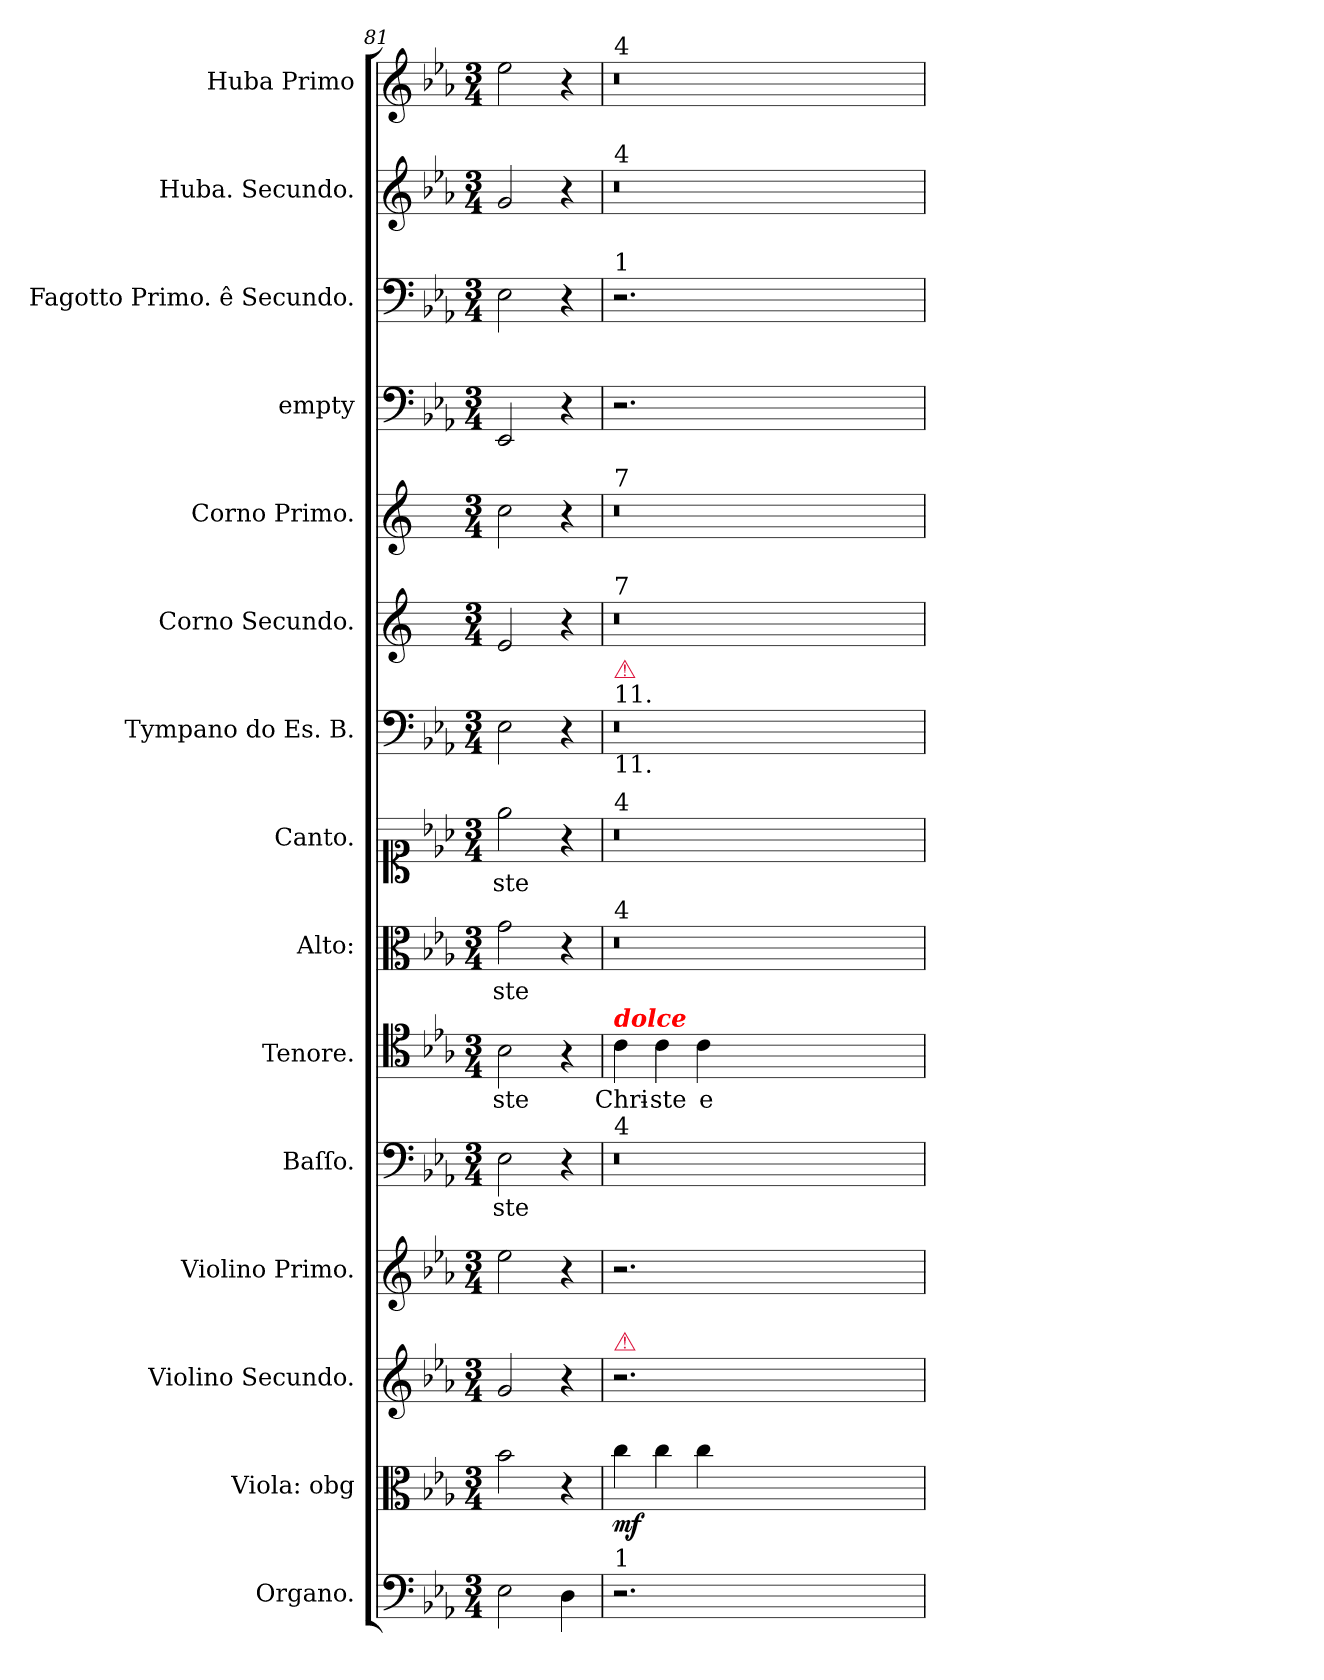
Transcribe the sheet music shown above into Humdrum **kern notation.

**kern	**kern	**dynam	**kern	**kern	**kern	**text	**kern	**text	**kern	**text	**kern	**text	**kern	**kern	**kern	**kern	**kern	**kern	**kern
*part15	*part14	*part14	*part13	*part12	*part11	*part11	*part10	*part10	*part9	*part9	*part8	*part8	*part7	*part6	*part5	*part4	*part3	*part2	*part1
*staff15	*staff14	*staff14	*staff13	*staff12	*staff11	*staff11	*staff10	*staff10	*staff9	*staff9	*staff8	*staff8	*staff7	*staff6	*staff5	*staff4	*staff3	*staff2	*staff1
*I"Organo.	*I"Viola: obg	*	*I"Violino Secundo.	*I"Violino Primo.	*I"Baſſo.	*	*I"Tenore.	*	*I"Alto:	*	*I"Canto.	*	*I"Tympano do Es. B.	*I"Corno Secundo.	*I"Corno Primo.	*I"empty	*I"Fagotto Primo. ê Secundo.	*I"Huba. Secundo.	*I"Huba Primo
*I'org	*I'vla	*	*	*I'vl I	*I'B	*	*I'T	*	*I'A	*	*I'C	*	*	*	*I'cor I	*	*	*	*
*clefF4	*clefC3	*	*clefG2	*clefG2	*clefF4	*	*clefC4	*	*clefC3	*	*clefC1	*	*clefF4	*clefG2	*clefG2	*clefF4	*clefF4	*clefG2	*clefG2
*	*	*	*	*	*	*	*	*	*	*	*	*	*	*ITrd5c9	*ITrd5c9	*	*	*	*
*k[b-e-a-]	*k[b-e-a-]	*	*k[b-e-a-]	*k[b-e-a-]	*k[b-e-a-]	*	*k[b-e-a-]	*	*k[b-e-a-]	*	*k[b-e-a-]	*	*k[b-e-a-]	*k[b-e-a-]	*k[b-e-a-]	*k[b-e-a-]	*k[b-e-a-]	*k[b-e-a-]	*k[b-e-a-]
*E-:	*E-:	*	*E-:	*E-:	*E-:	*	*E-:	*	*E-:	*	*E-:	*	*E-:	*E-:	*E-:	*	*	*E-:	*E-:
*M3/4	*M3/4	*	*M3/4	*M3/4	*M3/4	*	*M3/4	*	*M3/4	*	*M3/4	*	*M3/4	*M3/4	*M3/4	*M3/4	*M3/4	*M3/4	*M3/4
=81	=81	=81	=81	=81	=81	=81	=81	=81	=81	=81	=81	=81	=81	=81	=81	=81	=81	=81	=81
2E-\	2b-\	.	2g/	2ee-\	2E-\	-ste	2B-\	-ste	2g\	-ste	2ee-\	-ste	2E-\	2G/	2e-\	2EE-/	2E-\	2g/	2ee-\
4D\	4r	.	4r	4r	4r	.	4r	.	4r	.	4r	.	4r	4r	4r	4r	4r	4r	4r
=82	=82	=82	=82	=82	=82	=82	=82	=82	=82	=82	=82	=82	=82	=82	=82	=82	=82	=82	=82
!	!	!	!	!	!	!	!	!	!	!	!	!	!	!	!	!	!	!	!LO:TX:a:t=4
!	!	!	!	!	!	!	!	!	!	!	!	!	!	!	!	!	!	!LO:TX:a:t=4	!
!	!	!	!	!	!	!	!	!	!	!	!	!	!	!	!	!	!LO:TX:a:t=1	!	!
!	!	!	!	!	!	!	!	!	!	!	!	!	!	!	!LO:TX:a:t=7	!	!	!	!
!	!	!	!	!	!	!	!	!	!	!	!	!	!	!LO:TX:a:t=7	!	!	!	!	!
!	!	!	!	!	!	!	!	!	!	!	!	!	!LO:TX:a:t=11.	!	!	!	!	!	!
!	!	!	!	!	!	!	!	!	!	!	!	!	!LO:TX:b:t=11.	!	!	!	!	!	!
!	!	!	!	!	!	!	!	!	!	!	!	!	!LO:TX:a:color=crimson:t=⚠	!	!	!	!	!	!
!	!	!	!	!	!	!	!	!	!	!	!LO:TX:a:t=4	!	!	!	!	!	!	!	!
!	!	!	!	!	!	!	!	!	!LO:TX:a:t=4	!	!	!	!	!	!	!	!	!	!
!	!	!	!	!	!	!	!LO:TX:a:Bi:color=red:t=dolce	!	!	!	!	!	!	!	!	!	!	!	!
!	!	!	!	!	!LO:TX:a:t=4	!	!	!	!	!	!	!	!	!	!	!	!	!	!
!	!	!	!LO:TX:a:color=crimson:t=⚠	!	!	!	!	!	!	!	!	!	!	!	!	!	!	!	!
!LO:TX:a:t=1	!	!	!	!	!	!	!	!	!	!	!	!	!	!	!	!	!	!	!
!	!	!LO:DY:b	!	!	!	!	!	!	!	!	!	!	!	!	!	!	!	!	!
2.r	4cc\	mf	2.r	2.r	0.r	.	4c\	Chri-	0.r	.	0.r	.	0.r	0.r	0.r	2.r	2.r	0.r	0.r
.	4cc\	.	.	.	.	.	4c\	-ste	.	.	.	.	.	.	.	.	.	.	.
.	4cc\	.	.	.	.	.	4c\	e-	.	.	.	.	.	.	.	.	.	.	.
0ryy	0ryy	.	0ryy	0ryy	.	.	0ryy	.	.	.	.	.	.	.	.	0ryy	0ryy	.	.
4ryy	4ryy	.	4ryy	4ryy	.	.	4ryy	.	.	.	.	.	.	.	.	4ryy	4ryy	.	.
=	=	=	=	=	=	=	=	=	=	=	=	=	=	=	=	=	=	=	=
*-	*-	*-	*-	*-	*-	*-	*-	*-	*-	*-	*-	*-	*-	*-	*-	*-	*-	*-	*-
